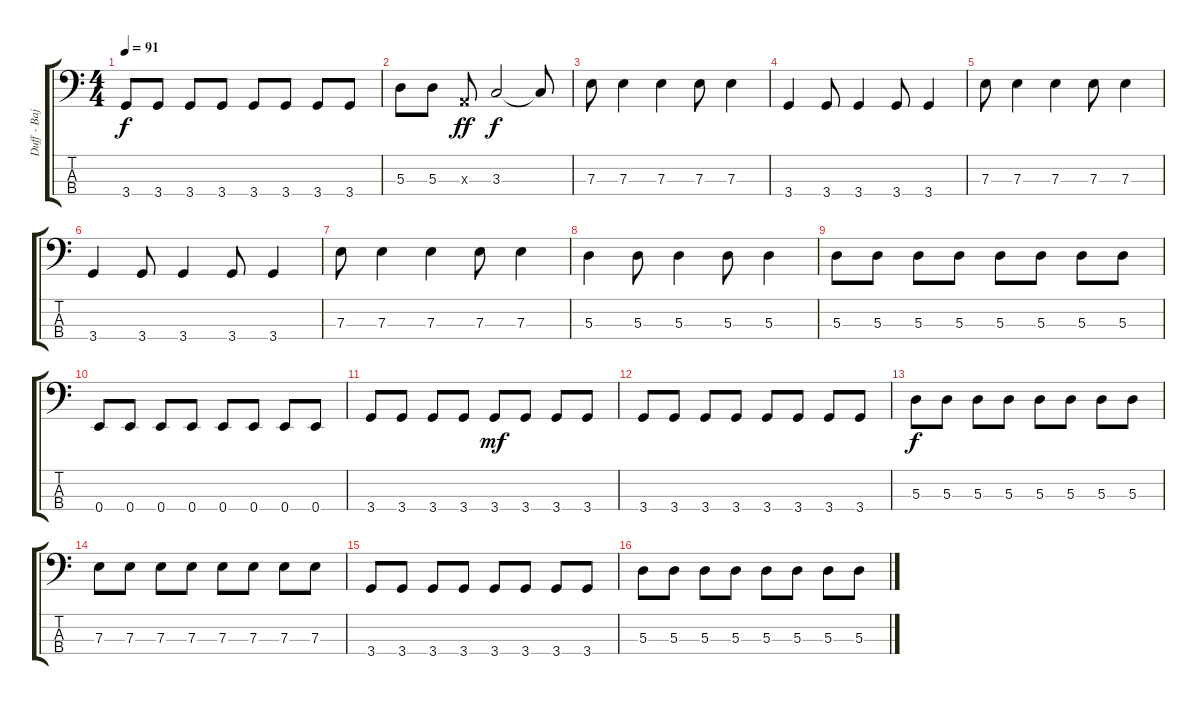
\track ("Duff - Bajo" "Duff - Baj") {instrument electricbasspick}
\staff {score tabs}
\tuning (G2 D2 A1 E1) {hide}
\ts (4 4)
\tempo 91
\clef f4
\ks c
3.4.8{dy f} 3.4.8 3.4.8 3.4.8 3.4.8 3.4.8 3.4.8 3.4.8 |
5.3.8 5.3.8 0.3{x}.8{dy ff} 3.3.2{dy f} 3.3{t}.8 |
7.3.8 7.3.4 7.3.4 7.3.8 7.3.4 |
3.4.4 3.4.8 3.4.4 3.4.8 3.4.4 |
7.3.8 7.3.4 7.3.4 7.3.8 7.3.4 |
3.4.4 3.4.8 3.4.4 3.4.8 3.4.4 |
7.3.8 7.3.4 7.3.4 7.3.8 7.3.4 |
5.3.4 5.3.8 5.3.4 5.3.8 5.3.4 |
5.3.8 5.3.8 5.3.8 5.3.8 5.3.8 5.3.8 5.3.8 5.3.8 |
0.4.8 0.4.8 0.4.8 0.4.8 0.4.8 0.4.8 0.4.8 0.4.8 |
3.4.8 3.4.8 3.4.8 3.4.8 3.4.8{dy mf} 3.4.8 3.4.8 3.4.8 |
3.4.8 3.4.8 3.4.8 3.4.8 3.4.8 3.4.8 3.4.8 3.4.8 |
5.3.8{dy f} 5.3.8 5.3.8 5.3.8 5.3.8 5.3.8 5.3.8 5.3.8 |
7.3.8 7.3.8 7.3.8 7.3.8 7.3.8 7.3.8 7.3.8 7.3.8 |
3.4.8 3.4.8 3.4.8 3.4.8 3.4.8 3.4.8 3.4.8 3.4.8 |
5.3.8 5.3.8 5.3.8 5.3.8 5.3.8 5.3.8 5.3.8 5.3.8
